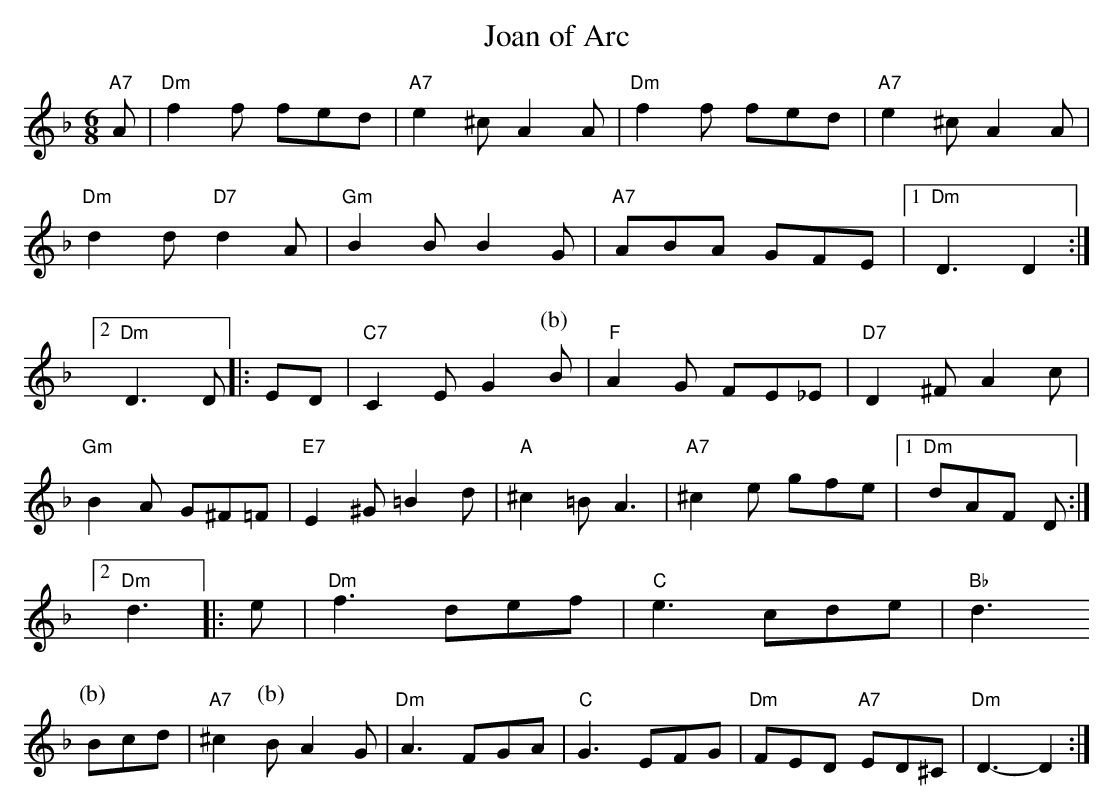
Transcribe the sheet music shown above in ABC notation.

X:1
T:Joan of Arc
M:6/8
K:Dm
"A7"A|"Dm"f2f fed|"A7"e2^c A2A|"Dm"f2f fed|"A7"e2^c A2A|
"Dm"d2d "D7"d2A|"Gm"B2B B2G|"A7"ABA GFE| [1"Dm"D3 D2:|
[2"Dm"D3 D|:ED|"C7"C2E G2\
P:(b)
B|"F"A2G FE_E|"D7"D2^F A2c|
"Gm"B2A G^F=F|"E7"E2^G =B2d|"A"^c2=B A3|"A7"^c2e gfe| [1"Dm"dAF D:|
[2"Dm"d3 |:e|"Dm"f3 def|"C"e3 cde|"Bb"d3
P:(b)
Bcd|"A7"^c2\
P:(b)
B A2G|"Dm"A3 FGA|"C"G3 EFG|"Dm"FED "A7"ED^C|"Dm"D3 -D2:|
